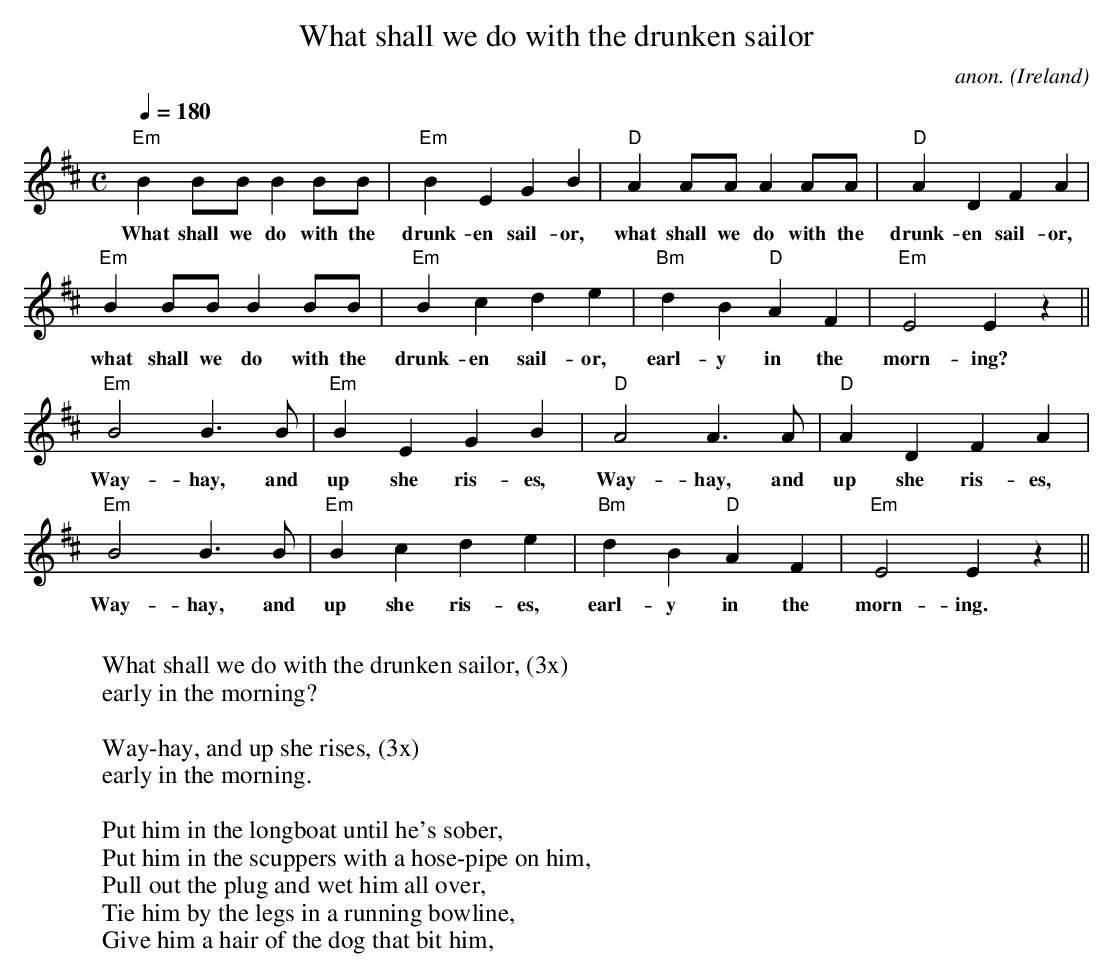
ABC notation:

X:1
T:What shall we do with the drunken sailor
C:anon.
O:Ireland
M:C
L:1/8
Q:1/4=180
K:EDor             %transposed from Ador
"Em"B2BB B2BB|"Em"B2E2G2B2|"D"A2AA A2AA|"D"A2D2F2A2|
w:What shall we do with the drunk-en sail-or, what shall we do with the drunk-en sail-or,
"Em"B2BB B2BB|"Em"B2c2d2e2|"Bm"d2B2 "D"A2F2|"Em"E4E2 z2||
w:what shall we do with the drunk-en sail-or, earl-y in the morn-ing?
"Em"B4 B3B|"Em"B2E2G2B2|"D"A4 A3A|"D"A2D2F2A2|
w:Way-hay, and up she ris-es, Way-hay, and up she ris-es,
"Em"B4 B3B|"Em"B2c2d2e2|"Bm"d2B2 "D"A2F2|"Em"E4E2 z2||
w:Way-hay, and up she ris-es, earl-y in the morn-ing.
W:
W:What shall we do with the drunken sailor, (3x)
W:early in the morning?
W:
W:  Way-hay, and up she rises, (3x)
W:  early in the morning.
W:
W:Put him in the longboat until he's sober,
W:Put him in the scuppers with a hose-pipe on him,
W:Pull out the plug and wet him all over,
W:Tie him by the legs in a running bowline,
W:Give him a hair of the dog that bit him,
